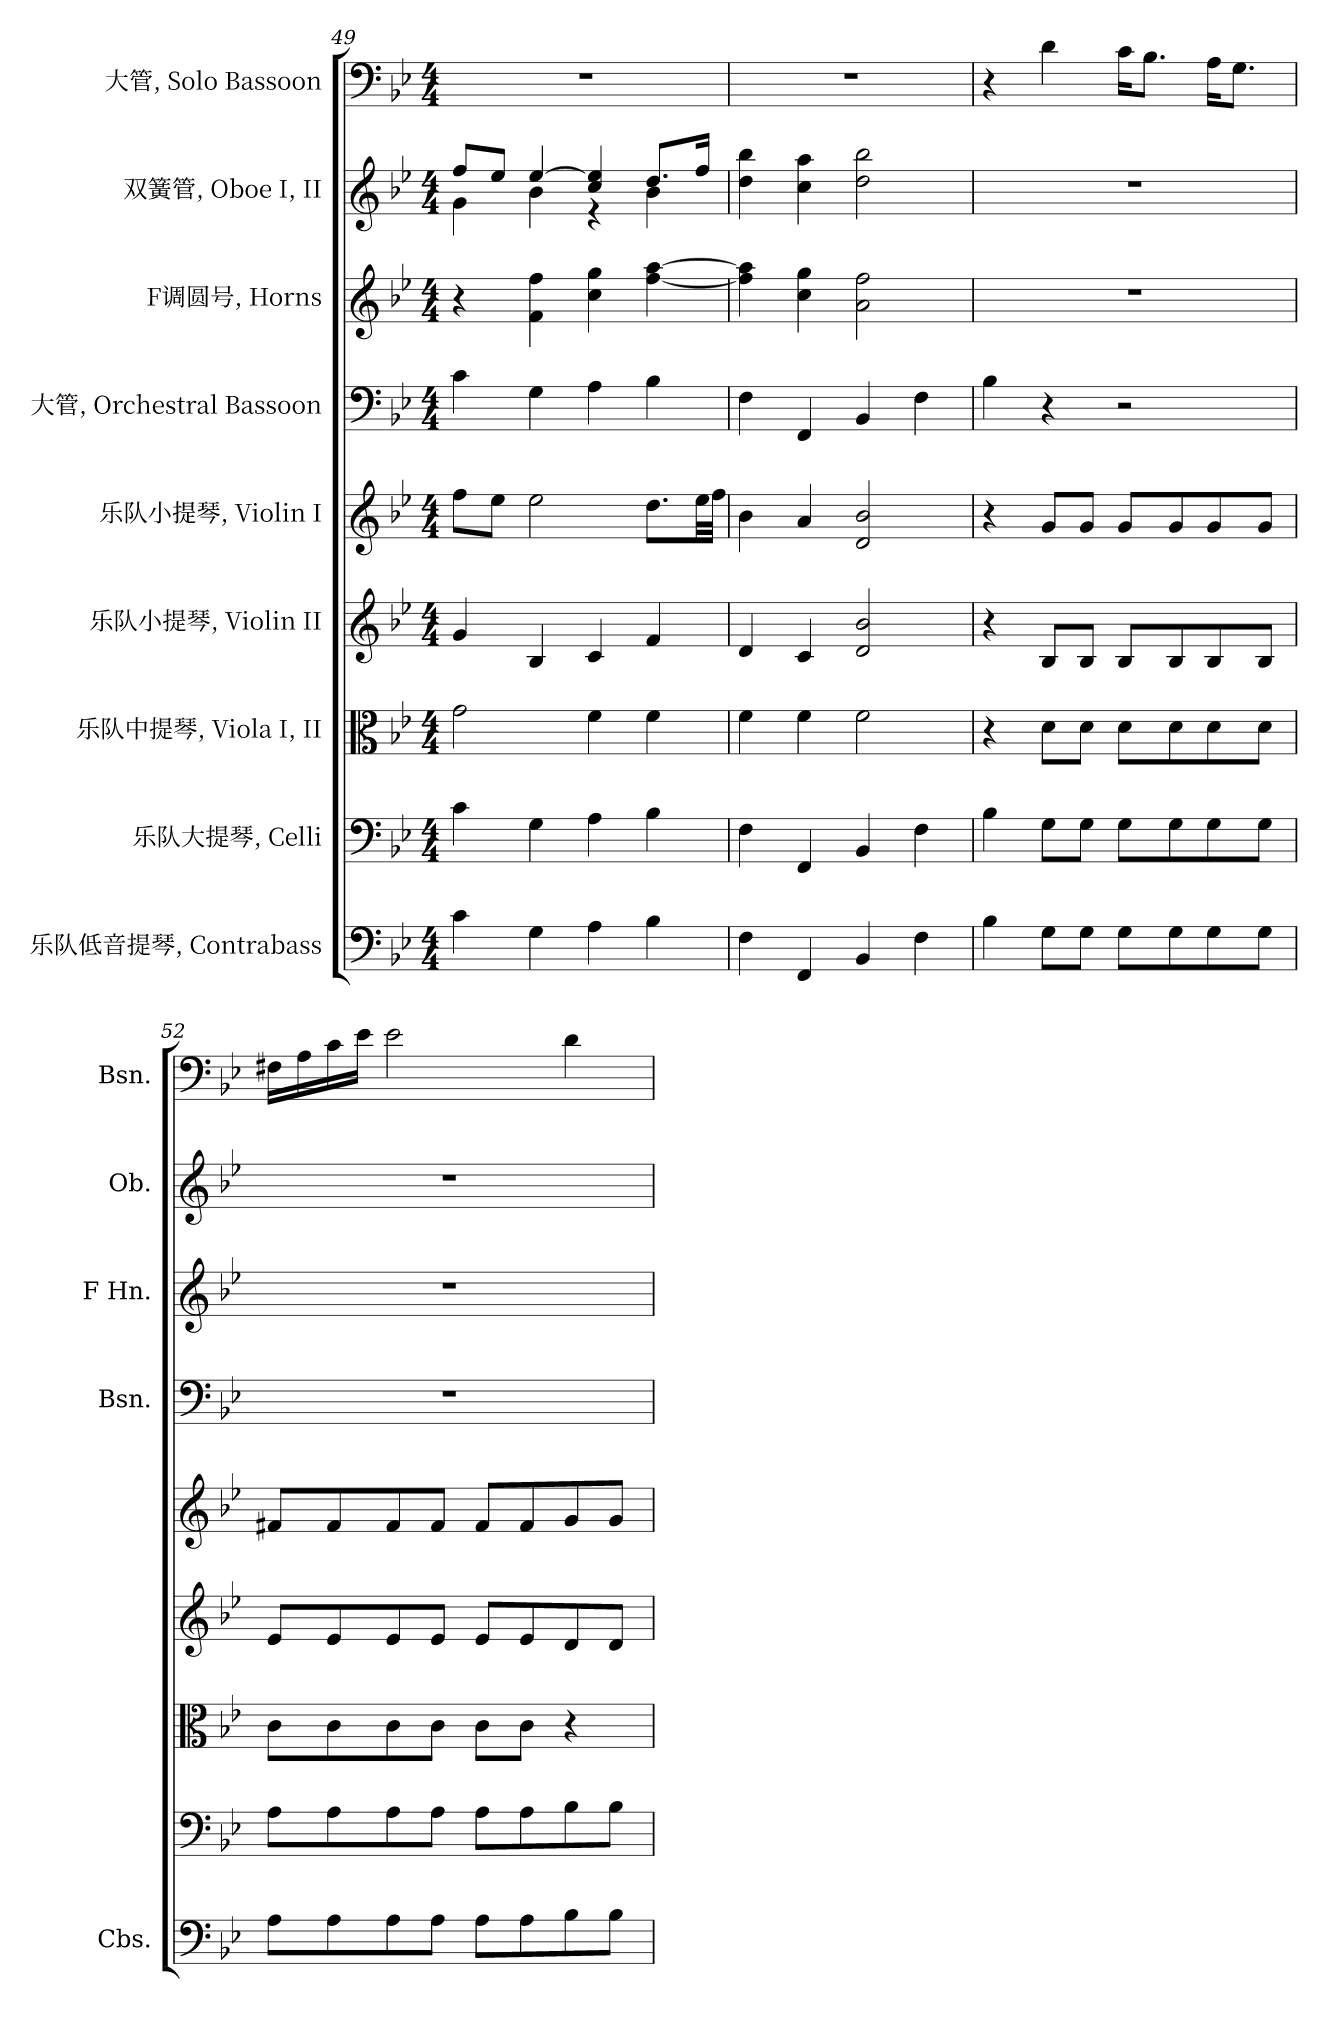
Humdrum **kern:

**kern	**kern	**kern	**kern	**kern	**kern	**kern	**kern	**kern
*part9	*part8	*part7	*part6	*part5	*part4	*part3	*part2	*part1
*staff9	*staff8	*staff7	*staff6	*staff5	*staff4	*staff3	*staff2	*staff1
*I"乐队低音提琴, Contrabass	*I"乐队大提琴, Celli	*I"乐队中提琴, Viola I, II	*I"乐队小提琴, Violin II	*I"乐队小提琴, Violin I	*I"大管, Orchestral Bassoon	*I"F调圆号, Horns	*I"双簧管, Oboe I, II	*I"大管, Solo Bassoon
*I'Cbs.	*	*	*	*	*I'Bsn.	*I'F Hn.	*I'Ob.	*I'Bsn.
*clefF4	*clefF4	*clefC3	*clefG2	*clefG2	*clefF4	*clefG2	*clefG2	*clefF4
*ITrd7c12	*	*	*	*	*	*ITrd4c7	*	*
*k[b-e-]	*k[b-e-]	*k[b-e-]	*k[b-e-]	*k[b-e-]	*k[b-e-]	*k[b-e-a-]	*k[b-e-]	*k[b-e-]
*M4/4	*M4/4	*M4/4	*M4/4	*M4/4	*M4/4	*M4/4	*M4/4	*M4/4
=49	=49	=49	=49	=49	=49	=49	=49	=49
*	*	*	*	*	*	*	*^	*
4C\	4c\	2g\	4g/	8ff\L	4c\	4r	8ff/L	4g\	1r
.	.	.	.	8ee-\J	.	.	8ee-/J	.	.
4GG\	4G\	.	4B-/	2ee-\	4G\	4B-\ 4b-\	[4ee-/	4b-\	.
4AA\	4A\	4f\	4c/	.	4A\	4f\ 4cc\	4cc/ 4ee-/]	4r	.
4BB-\	4B-\	4f\	4f/	8.dd\L	4B-\	[4b-\ [4dd\	8.dd/L	4b-\	.
.	.	.	.	32ee-\LL	.	.	16ff/Jk	.	.
.	.	.	.	32ff\JJJ	.	.	.	.	.
*	*	*	*	*	*	*	*v	*v	*
!!LO:PB:g=z
=50	=50	=50	=50	=50	=50	=50	=50	=50
4FF\	4F\	4f\	4d/	4b-\	4F\	4b-\] 4dd\]	4dd\ 4bb-\	1r
4FFF/	4FF/	4f\	4c/	4a/	4FF/	4f\ 4cc\	4cc\ 4aa\	.
4BBB-/	4BB-/	2f\	2d/ 2b-/	2d/ 2b-/	4BB-/	2d\ 2b-\	2dd\ 2bb-\	.
4FF\	4F\	.	.	.	4F\	.	.	.
=51	=51	=51	=51	=51	=51	=51	=51	=51
4BB-\	4B-\	4r	4r	4r	4B-\	1r	1r	4r
8GG\L	8G\L	8d\L	8B-/L	8g/L	4r	.	.	4d\
8GG\J	8G\J	8d\J	8B-/J	8g/J	.	.	.	.
8GG\L	8G\L	8d\L	8B-/L	8g/L	2r	.	.	16c\KL
.	.	.	.	.	.	.	.	8.B-\J
8GG\	8G\	8d\	8B-/	8g/	.	.	.	.
8GG\	8G\	8d\	8B-/	8g/	.	.	.	16A\KL
.	.	.	.	.	.	.	.	8.G\J
8GG\J	8G\J	8d\J	8B-/J	8g/J	.	.	.	.
=52	=52	=52	=52	=52	=52	=52	=52	=52
8AA\L	8A\L	8c\L	8e-/L	8f#X/L	1r	1r	1r	16F#X\LL
.	.	.	.	.	.	.	.	16A\
8AA\	8A\	8c\	8e-/	8f#/	.	.	.	16c\
.	.	.	.	.	.	.	.	16e-\JJ
8AA\	8A\	8c\	8e-/	8f#/	.	.	.	2e-\
8AA\J	8A\J	8c\J	8e-/J	8f#/J	.	.	.	.
8AA\L	8A\L	8c\L	8e-/L	8f#/L	.	.	.	.
8AA\	8A\	8c\J	8e-/	8f#/	.	.	.	.
8BB-\	8B-\	4r	8d/	8g/	.	.	.	4d\
8BB-\J	8B-\J	.	8d/J	8g/J	.	.	.	.
=	=	=	=	=	=	=	=	=
*-	*-	*-	*-	*-	*-	*-	*-	*-
